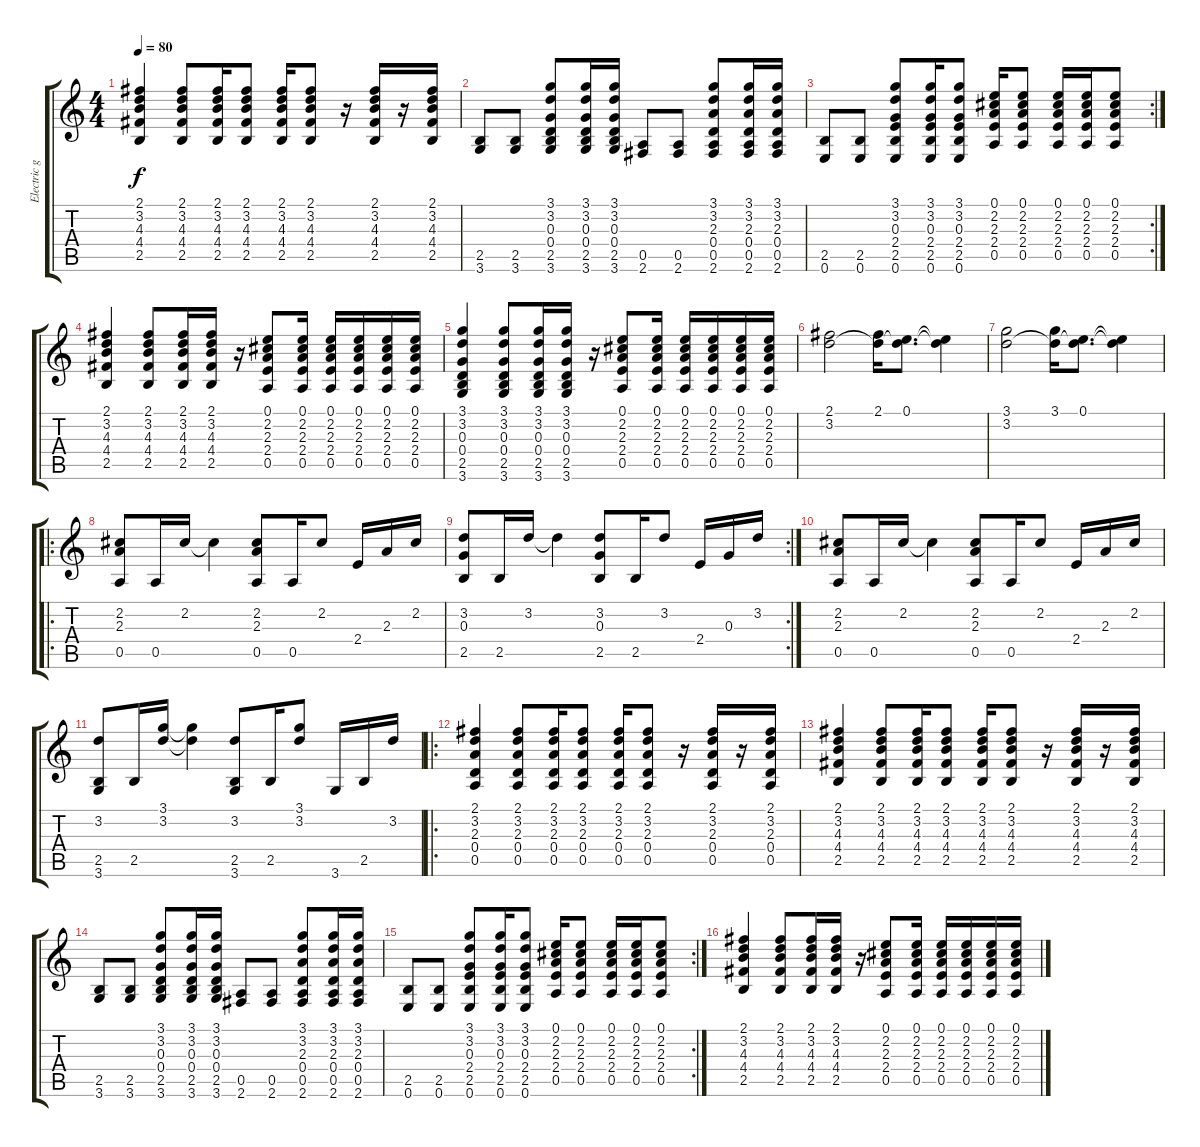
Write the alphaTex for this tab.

\track ("Electric guitar" "Electric g") {instrument electricguitarjazz}
\staff {score tabs}
\tuning (E4 B3 G3 D3 A2 E2) {hide}
\ts (4 4)
\tempo 80
\clef g2
\ks c
(2.1 3.2 4.3 4.4 2.5).4{dy f} (2.1 3.2 4.3 4.4 2.5).8 (2.1 3.2 4.3 4.4 2.5).16 (2.1 3.2 4.3 4.4 2.5).8 (2.1 3.2 4.3 4.4 2.5).16 (2.1 3.2 4.3 4.4 2.5).8 r.16 (2.1 3.2 4.3 4.4 2.5).16 r.16 (2.1 3.2 4.3 4.4 2.5).16 |
(2.5 3.6).8 (2.5 3.6).8 (3.1 3.2 0.3 0.4 2.5 3.6).8 (3.1 3.2 0.3 0.4 2.5 3.6).16 (3.1 3.2 0.3 0.4 2.5 3.6).16 (0.5 2.6).8 (0.5 2.6).8 (3.1 3.2 2.3 0.4 0.5 2.6).8 (3.1 3.2 2.3 0.4 0.5 2.6).16 (3.1 3.2 2.3 0.4 0.5 2.6).16 |
\rc 2
(2.5 0.6).8 (2.5 0.6).8 (3.1 3.2 0.3 2.4 2.5 0.6).8 (3.1 3.2 0.3 2.4 2.5 0.6).16 (3.1 3.2 0.3 2.4 2.5 0.6).8 (0.1 2.2 2.3 2.4 0.5).16 (0.1 2.2 2.3 2.4 0.5).8 (0.1 2.2 2.3 2.4 0.5).16 (0.1 2.2 2.3 2.4 0.5).16 (0.1 2.2 2.3 2.4 0.5).8 |
(2.1 3.2 4.3 4.4 2.5).4 (2.1 3.2 4.3 4.4 2.5).8 (2.1 3.2 4.3 4.4 2.5).16 (2.1 3.2 4.3 4.4 2.5).16 r.16 (0.1 2.2 2.3 2.4 0.5).8 (0.1 2.2 2.3 2.4 0.5).16 (0.1 2.2 2.3 2.4 0.5).16 (0.1 2.2 2.3 2.4 0.5).16 (0.1 2.2 2.3 2.4 0.5).16 (0.1 2.2 2.3 2.4 0.5).16 |
(3.1 3.2 0.3 0.4 2.5 3.6).4 (3.1 3.2 0.3 0.4 2.5 3.6).8 (3.1 3.2 0.3 0.4 2.5 3.6).16 (3.1 3.2 0.3 0.4 2.5 3.6).16 r.16 (0.1 2.2 2.3 2.4 0.5).8 (0.1 2.2 2.3 2.4 0.5).16 (0.1 2.2 2.3 2.4 0.5).16 (0.1 2.2 2.3 2.4 0.5).16 (0.1 2.2 2.3 2.4 0.5).16 (0.1 2.2 2.3 2.4 0.5).16 |
(2.1 3.2).2 (2.1 3.2{t}).16 (0.1 3.2{t}).8{d} (0.1{t} 3.2{t}).4 |
(3.1 3.2).2 (3.1 3.2{t}).16 (0.1 3.2{t}).8{d} (0.1{t} 3.2{t}).4 |
\ro
(2.2 2.3 0.5).8 0.5.16 2.2.16 2.2{t}.4 (2.2 2.3 0.5).8 0.5.16 2.2.8 2.4.16 2.3.16 2.2.16 |
\rc 2
(3.2 0.3 2.5).8 2.5.16 3.2.16 3.2{t}.4 (3.2 0.3 2.5).8 2.5.16 3.2.8 2.4.16 0.3.16 3.2.16 |
(2.2 2.3 0.5).8 0.5.16 2.2.16 2.2{t}.4 (2.2 2.3 0.5).8 0.5.16 2.2.8 2.4.16 2.3.16 2.2.16 |
(3.2 2.5 3.6).8 2.5.16 (3.1 3.2).16 (3.1{t} 3.2{t}).4 (3.2 2.5 3.6).8 2.5.16 (3.1 3.2).8 3.6.16 2.5.16 3.2.16 |
\ro
(2.1 3.2 2.3 0.4 0.5).4 (2.1 3.2 2.3 0.4 0.5).8 (2.1 3.2 2.3 0.4 0.5).16 (2.1 3.2 2.3 0.4 0.5).8 (2.1 3.2 2.3 0.4 0.5).16 (2.1 3.2 2.3 0.4 0.5).8 r.16 (2.1 3.2 2.3 0.4 0.5).16 r.16 (2.1 3.2 2.3 0.4 0.5).16 |
(2.1 3.2 4.3 4.4 2.5).4 (2.1 3.2 4.3 4.4 2.5).8 (2.1 3.2 4.3 4.4 2.5).16 (2.1 3.2 4.3 4.4 2.5).8 (2.1 3.2 4.3 4.4 2.5).16 (2.1 3.2 4.3 4.4 2.5).8 r.16 (2.1 3.2 4.3 4.4 2.5).16 r.16 (2.1 3.2 4.3 4.4 2.5).16 |
(2.5 3.6).8 (2.5 3.6).8 (3.1 3.2 0.3 0.4 2.5 3.6).8 (3.1 3.2 0.3 0.4 2.5 3.6).16 (3.1 3.2 0.3 0.4 2.5 3.6).16 (0.5 2.6).8 (0.5 2.6).8 (3.1 3.2 2.3 0.4 0.5 2.6).8 (3.1 3.2 2.3 0.4 0.5 2.6).16 (3.1 3.2 2.3 0.4 0.5 2.6).16 |
\rc 2
(2.5 0.6).8 (2.5 0.6).8 (3.1 3.2 0.3 2.4 2.5 0.6).8 (3.1 3.2 0.3 2.4 2.5 0.6).16 (3.1 3.2 0.3 2.4 2.5 0.6).8 (0.1 2.2 2.3 2.4 0.5).16 (0.1 2.2 2.3 2.4 0.5).8 (0.1 2.2 2.3 2.4 0.5).16 (0.1 2.2 2.3 2.4 0.5).16 (0.1 2.2 2.3 2.4 0.5).8 |
(2.1 3.2 4.3 4.4 2.5).4 (2.1 3.2 4.3 4.4 2.5).8 (2.1 3.2 4.3 4.4 2.5).16 (2.1 3.2 4.3 4.4 2.5).16 r.16 (0.1 2.2 2.3 2.4 0.5).8 (0.1 2.2 2.3 2.4 0.5).16 (0.1 2.2 2.3 2.4 0.5).16 (0.1 2.2 2.3 2.4 0.5).16 (0.1 2.2 2.3 2.4 0.5).16 (0.1 2.2 2.3 2.4 0.5).16
